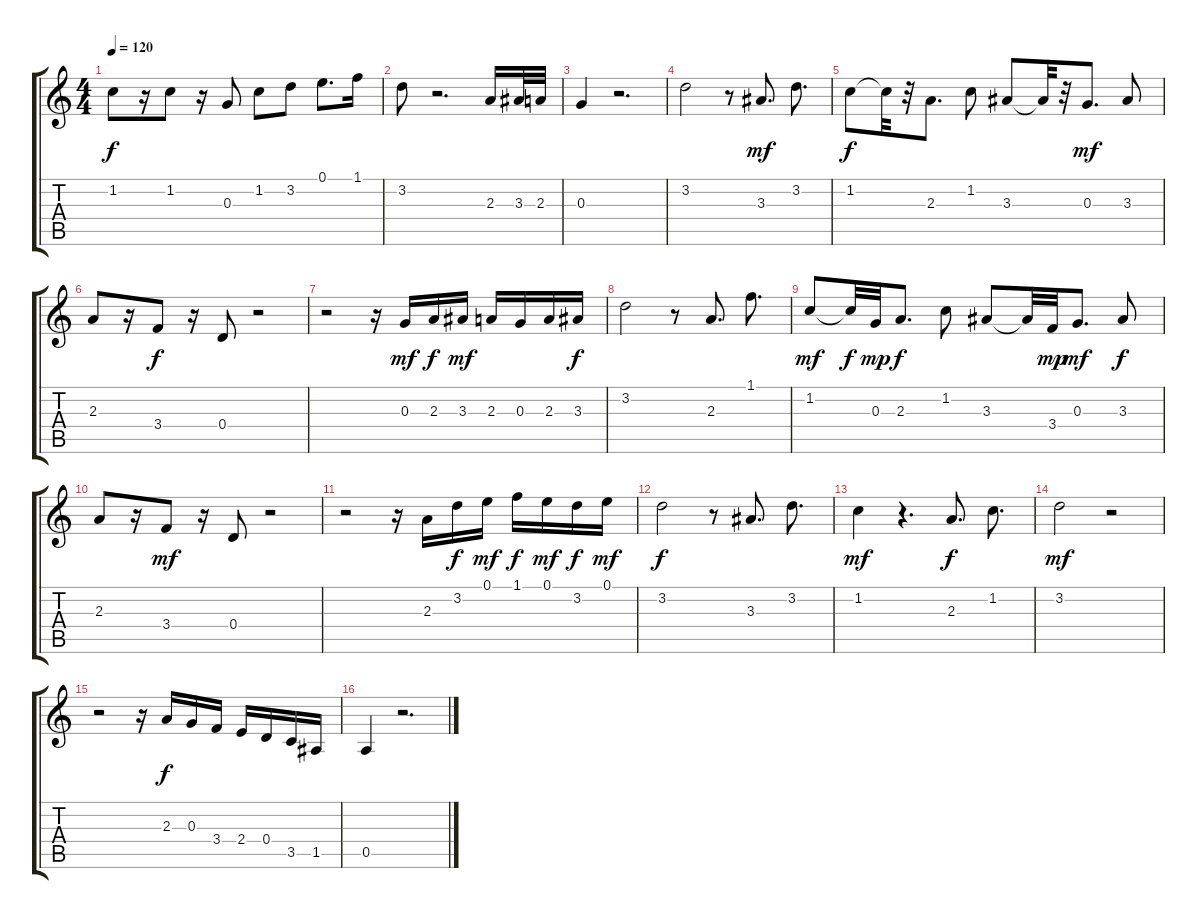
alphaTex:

\track "" {instrument acousticguitarsteel}
\staff {score tabs}
\tuning (E4 B3 G3 D3 A2 E2) {hide}
\ts (4 4)
\tempo 120
\clef g2
\ks c
1.2.8{dy f} r.16 1.2.8 r.16 0.3.8 1.2.8 3.2.8 0.1.8{d} 1.1.16 |
3.2.8 r.2{d} 2.3.16 3.3.32 2.3.32 |
0.3.4 r.2{d} |
3.2.2 r.8 3.3.8{d dy mf} 3.2.8{d} |
1.2.8{dy f} 1.2{t}.32 r.32 2.3.8{d} 1.2.8 3.3.8 3.3{t}.32 r.32 0.3.8{d dy mf} 3.3.8 |
2.3.8 r.16 3.4.8{dy f} r.16 0.4.8 r.2 |
r.2 r.16 0.3.16{dy mf} 2.3.16{dy f} 3.3.16{dy mf} 2.3.16 0.3.16 2.3.16 3.3.16{dy f} |
3.2.2 r.8 2.3.8{d} 1.1.8{d} |
1.2.8{dy mf} 1.2{t}.32{dy f} 0.3.32{dy mp} 2.3.8{d dy f} 1.2.8 3.3.8 3.3{t}.32 3.4.32{dy mp} 0.3.8{d dy mf} 3.3.8{dy f} |
2.3.8 r.16 3.4.8{dy mf} r.16 0.4.8 r.2 |
r.2 r.16 2.3.16 3.2.16{dy f} 0.1.16{dy mf} 1.1.16{dy f} 0.1.16{dy mf} 3.2.16{dy f} 0.1.16{dy mf} |
3.2.2{dy f} r.8 3.3.8{d} 3.2.8{d} |
1.2.4{dy mf} r.4{d} 2.3.8{d dy f} 1.2.8{d} |
3.2.2{dy mf} r.2 |
r.2 r.16 2.3.16{dy f} 0.3.16 3.4.16 2.4.16 0.4.16 3.5.16 1.5.16 |
0.5.4 r.2{d}
